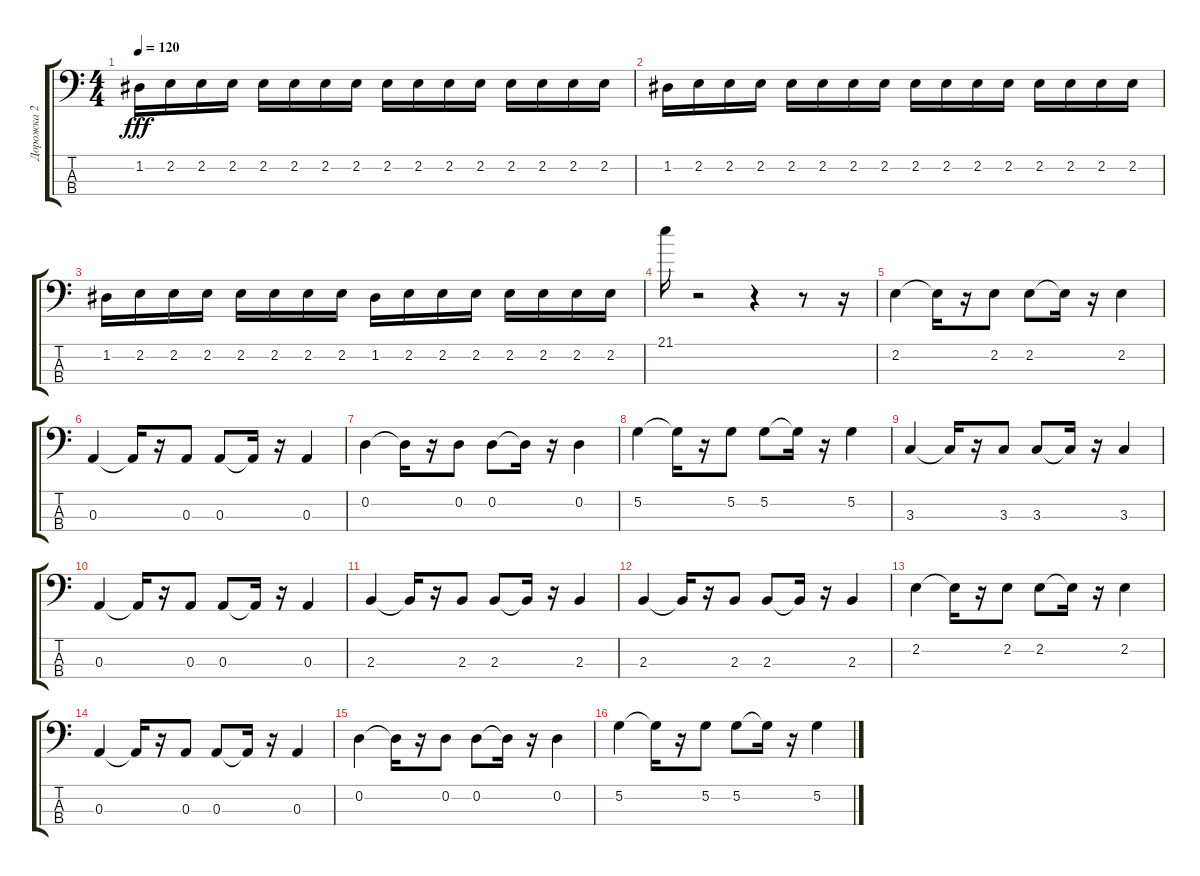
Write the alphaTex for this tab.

\track ("Дорожка 2" "Дорожка 2") {instrument electricbassfinger}
\staff {score tabs}
\tuning (G2 D2 A1 E1) {hide}
\ts (4 4)
\tempo 120
\clef f4
\ks c
1.2.16{dy fff instrument slapbass2} 2.2.16 2.2.16 2.2.16 2.2.16 2.2.16 2.2.16 2.2.16 2.2.16 2.2.16 2.2.16 2.2.16 2.2.16 2.2.16 2.2.16 2.2.16 |
1.2.16 2.2.16 2.2.16 2.2.16 2.2.16 2.2.16 2.2.16 2.2.16 2.2.16 2.2.16 2.2.16 2.2.16 2.2.16 2.2.16 2.2.16 2.2.16 |
1.2.16 2.2.16 2.2.16 2.2.16 2.2.16 2.2.16 2.2.16 2.2.16 1.2.16 2.2.16 2.2.16 2.2.16 2.2.16 2.2.16 2.2.16 2.2.16 |
21.1.16{instrument electricbassfinger} r.2 r.4 r.8 r.16 |
2.2.4 2.2{t}.16 r.16 2.2.8 2.2.8 2.2{t}.16 r.16 2.2.4 |
0.3.4 0.3{t}.16 r.16 0.3.8 0.3.8 0.3{t}.16 r.16 0.3.4 |
0.2.4 0.2{t}.16 r.16 0.2.8 0.2.8 0.2{t}.16 r.16 0.2.4 |
5.2.4 5.2{t}.16 r.16 5.2.8 5.2.8 5.2{t}.16 r.16 5.2.4 |
3.3.4 3.3{t}.16 r.16 3.3.8 3.3.8 3.3{t}.16 r.16 3.3.4 |
0.3.4 0.3{t}.16 r.16 0.3.8 0.3.8 0.3{t}.16 r.16 0.3.4 |
2.3.4 2.3{t}.16 r.16 2.3.8 2.3.8 2.3{t}.16 r.16 2.3.4 |
2.3.4 2.3{t}.16 r.16 2.3.8 2.3.8 2.3{t}.16 r.16 2.3.4 |
2.2.4 2.2{t}.16 r.16 2.2.8 2.2.8 2.2{t}.16 r.16 2.2.4 |
0.3.4 0.3{t}.16 r.16 0.3.8 0.3.8 0.3{t}.16 r.16 0.3.4 |
0.2.4 0.2{t}.16 r.16 0.2.8 0.2.8 0.2{t}.16 r.16 0.2.4 |
5.2.4 5.2{t}.16 r.16 5.2.8 5.2.8 5.2{t}.16 r.16 5.2.4
